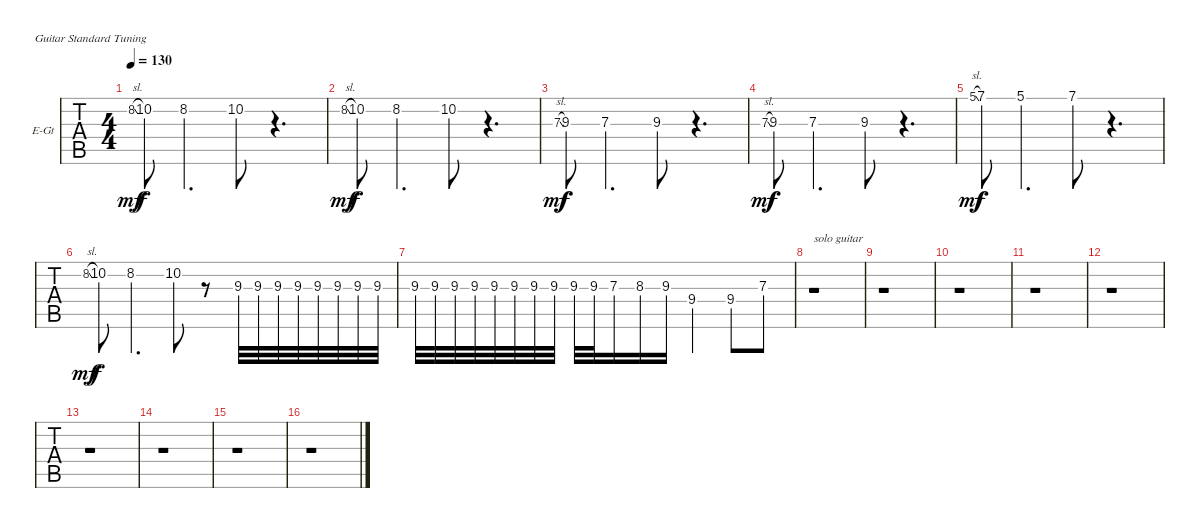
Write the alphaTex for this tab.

\bracketExtendMode groupsimilarinstruments
\firstSystemTrackNameOrientation horizontal
\otherSystemsTrackNameOrientation horizontal
\track ("Guitar" "E-Gt") {instrument distortionguitar}
\staff {tabs}
\tuning (E4 B3 G3 D3 A2 E2)
\ts (4 4)
\tempo 130
\clef g2
\ks c
8.2{sl}.8{gr dy mf} 10.2.8{dy f} 8.2.4{d} 10.2.8 r.4{d} |
8.2{sl}.8{gr dy mf} 10.2.8{dy f} 8.2.4{d} 10.2.8 r.4{d} |
7.3{sl}.8{gr dy mf} 9.3.8{dy f} 7.3.4{d} 9.3.8 r.4{d} |
7.3{sl}.8{gr dy mf} 9.3.8{dy f} 7.3.4{d} 9.3.8 r.4{d} |
5.1{sl}.8{gr dy mf} 7.1.8{dy f} 5.1.4{d} 7.1.8 r.4{d} |
8.2{sl}.8{gr dy mf} 10.2.8{dy f} 8.2.4{d} 10.2.8 r.8 9.3.32 9.3.32 9.3.32 9.3.32 9.3.32 9.3.32 9.3.32 9.3.32 |
9.3.32 9.3.32 9.3.32 9.3.32 9.3.32 9.3.32 9.3.32 9.3.32 9.3.32 9.3.32 7.3.16 8.3.16 9.3.16 9.4.4 9.4.8 7.3.8 |
r.1{txt "solo guitar"} |
r.1 |
r.1 |
r.1 |
r.1 |
r.1 |
r.1 |
r.1 |
r.1
